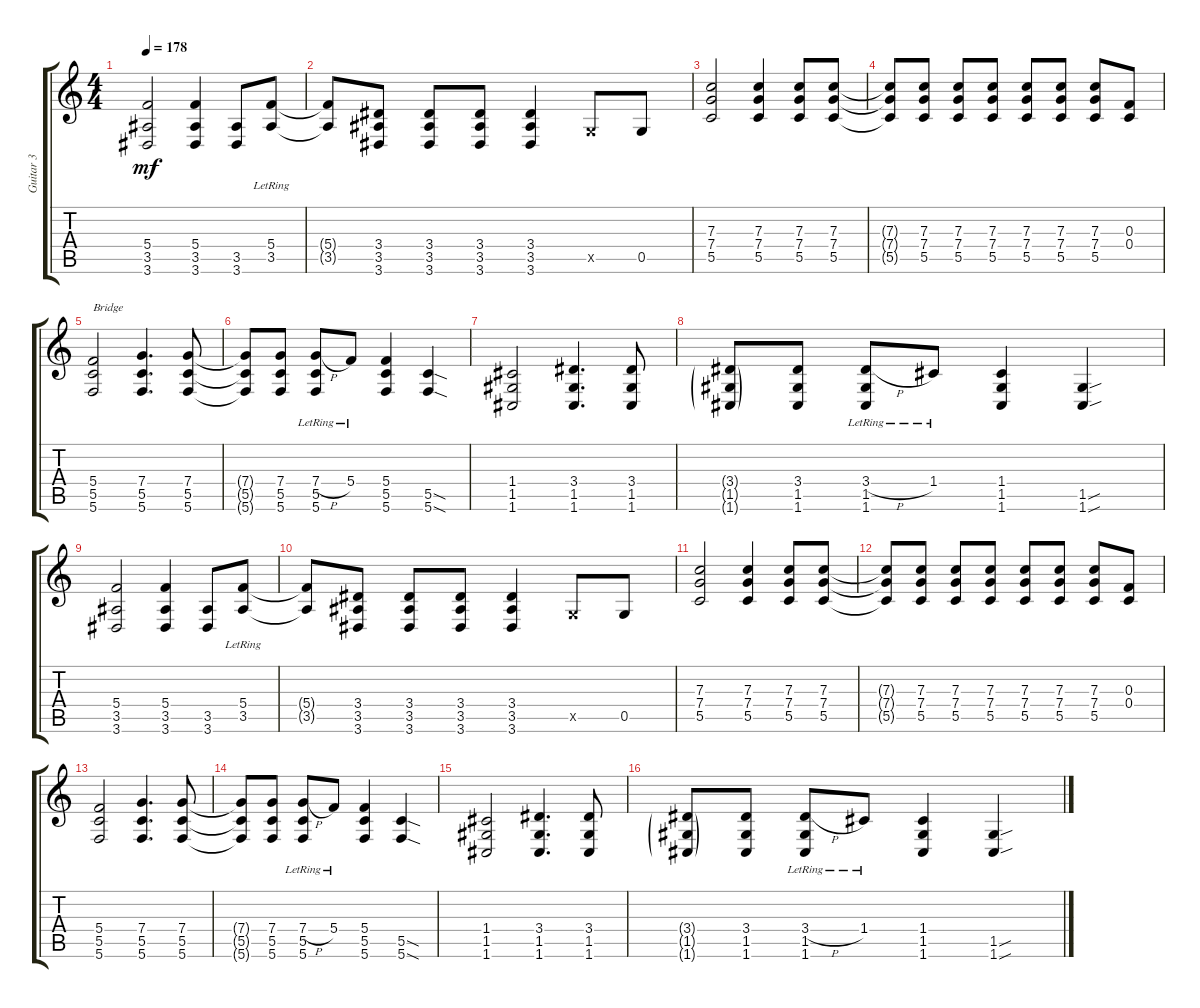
\track ("Guitar 3" "Guitar 3") {instrument electricguitarclean}
\staff {score tabs}
\tuning (D4 A3 F3 C3 G2 C2) {hide}
\ts (4 4)
\tempo 178
\clef g2
\ks c
(5.4 3.5 3.6).2{dy mf} (5.4 3.5 3.6).4 (3.5 3.6).8 (5.4{lr} 3.5{lr}).8 |
(5.4{t} 3.5{t}).8 (3.4 3.5 3.6).8 (3.4 3.5 3.6).8 (3.4 3.5 3.6).8 (3.4 3.5 3.6).4 0.5{x}.8 0.5.8 |
(7.3 7.4 5.5).2 (7.3 7.4 5.5).4 (7.3 7.4 5.5).8 (7.3 7.4 5.5).8 |
(7.3{t} 7.4{t} 5.5{t}).8 (7.3 7.4 5.5).8 (7.3 7.4 5.5).8 (7.3 7.4 5.5).8 (7.3 7.4 5.5).8 (7.3 7.4 5.5).8 (7.3 7.4 5.5).8 (0.3 0.4).8 |
(5.4 5.5 5.6).2{txt "Bridge"} (7.4 5.5 5.6).4{d} (7.4 5.5 5.6).8 |
(7.4{t} 5.5{t} 5.6{t}).8 (7.4 5.5 5.6).8 (7.4{h lr} 5.5{lr} 5.6{lr}).8 5.4{lr}.8 (5.4 5.5 5.6).4 (5.5{sod} 5.6{sod}).4 |
(1.4 1.5 1.6).2 (3.4 1.5 1.6).4{d} (3.4 1.5 1.6).8 |
(3.4{g} 1.5{g} 1.6{g}).8 (3.4 1.5 1.6).8 (3.4{h lr} 1.5{lr} 1.6{lr}).8 1.4{lr}.8 (1.4 1.5 1.6).4 (1.5{sou} 1.6{sou}).4 |
(5.4 3.5 3.6).2 (5.4 3.5 3.6).4 (3.5 3.6).8 (5.4{lr} 3.5{lr}).8 |
(5.4{t} 3.5{t}).8 (3.4 3.5 3.6).8 (3.4 3.5 3.6).8 (3.4 3.5 3.6).8 (3.4 3.5 3.6).4 0.5{x}.8 0.5.8 |
(7.3 7.4 5.5).2 (7.3 7.4 5.5).4 (7.3 7.4 5.5).8 (7.3 7.4 5.5).8 |
(7.3{t} 7.4{t} 5.5{t}).8 (7.3 7.4 5.5).8 (7.3 7.4 5.5).8 (7.3 7.4 5.5).8 (7.3 7.4 5.5).8 (7.3 7.4 5.5).8 (7.3 7.4 5.5).8 (0.3 0.4).8 |
(5.4 5.5 5.6).2 (7.4 5.5 5.6).4{d} (7.4 5.5 5.6).8 |
(7.4{t} 5.5{t} 5.6{t}).8 (7.4 5.5 5.6).8 (7.4{h lr} 5.5{lr} 5.6{lr}).8 5.4{lr}.8 (5.4 5.5 5.6).4 (5.5{sod} 5.6{sod}).4 |
(1.4 1.5 1.6).2 (3.4 1.5 1.6).4{d} (3.4 1.5 1.6).8 |
(3.4{g} 1.5{g} 1.6{g}).8 (3.4 1.5 1.6).8 (3.4{h lr} 1.5{lr} 1.6{lr}).8 1.4{lr}.8 (1.4 1.5 1.6).4 (1.5{sou} 1.6{sou}).4
